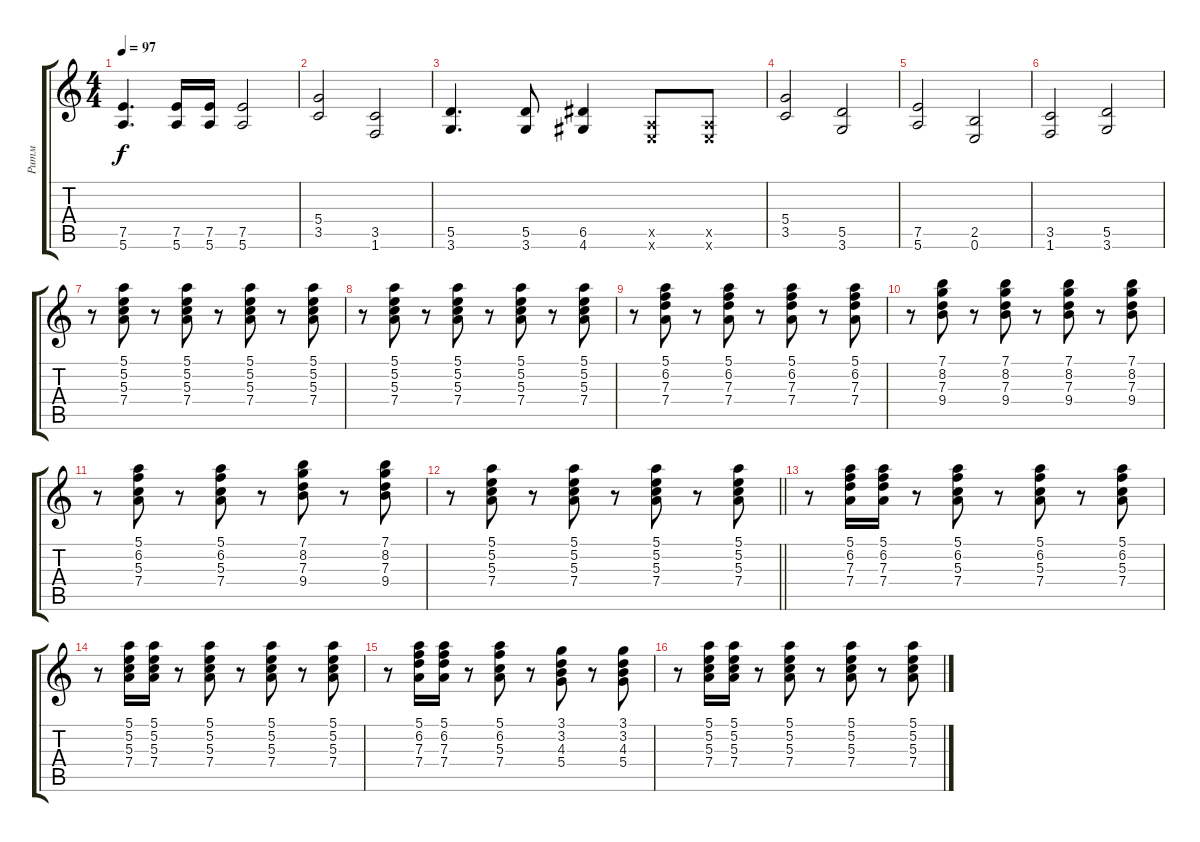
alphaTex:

\track ("Ритм" "Ритм") {instrument distortionguitar}
\staff {score tabs}
\tuning (E4 B3 G3 D3 A2 E2) {hide}
\ts (4 4)
\tempo 97
\clef g2
\ks c
(7.5 5.6).4{d dy f} (7.5 5.6).16 (7.5 5.6).16 (7.5 5.6).2 |
(5.4 3.5).2 (3.5 1.6).2 |
(5.5 3.6).4{d} (5.5 3.6).8 (6.5 4.6).4 (0.5{x} 0.6{x}).8 (0.5{x} 0.6{x}).8 |
(5.4 3.5).2 (5.5 3.6).2 |
(7.5 5.6).2 (2.5 0.6).2 |
(3.5 1.6).2 (5.5 3.6).2 |
r.8 (5.1 5.2 5.3 7.4).8{volume 11 instrument electricguitarclean} r.8 (5.1 5.2 5.3 7.4).8 r.8 (5.1 5.2 5.3 7.4).8 r.8 (5.1 5.2 5.3 7.4).8 |
r.8 (5.1 5.2 5.3 7.4).8 r.8 (5.1 5.2 5.3 7.4).8 r.8 (5.1 5.2 5.3 7.4).8 r.8 (5.1 5.2 5.3 7.4).8 |
r.8 (5.1 6.2 7.3 7.4).8 r.8 (5.1 6.2 7.3 7.4).8 r.8 (5.1 6.2 7.3 7.4).8 r.8 (5.1 6.2 7.3 7.4).8 |
r.8 (7.1 8.2 7.3 9.4).8 r.8 (7.1 8.2 7.3 9.4).8 r.8 (7.1 8.2 7.3 9.4).8 r.8 (7.1 8.2 7.3 9.4).8 |
r.8 (5.1 6.2 5.3 7.4).8 r.8 (5.1 6.2 5.3 7.4).8 r.8 (7.1 8.2 7.3 9.4).8 r.8 (7.1 8.2 7.3 9.4).8 |
\barLineRight lightlight
r.8 (5.1 5.2 5.3 7.4).8 r.8 (5.1 5.2 5.3 7.4).8 r.8 (5.1 5.2 5.3 7.4).8 r.8 (5.1 5.2 5.3 7.4).8 |
r.8 (5.1 6.2 7.3 7.4).16 (5.1 6.2 7.3 7.4).16 r.8 (5.1 6.2 5.3 7.4).8 r.8 (5.1 6.2 5.3 7.4).8 r.8 (5.1 6.2 5.3 7.4).8 |
r.8 (5.1 5.2 5.3 7.4).16 (5.1 5.2 5.3 7.4).16 r.8 (5.1 5.2 5.3 7.4).8 r.8 (5.1 5.2 5.3 7.4).8 r.8 (5.1 5.2 5.3 7.4).8 |
r.8 (5.1 6.2 7.3 7.4).16 (5.1 6.2 7.3 7.4).16 r.8 (5.1 6.2 5.3 7.4).8 r.8 (3.1 3.2 4.3 5.4).8 r.8 (3.1 3.2 4.3 5.4).8 |
r.8 (5.1 5.2 5.3 7.4).16 (5.1 5.2 5.3 7.4).16 r.8 (5.1 5.2 5.3 7.4).8 r.8 (5.1 5.2 5.3 7.4).8 r.8 (5.1 5.2 5.3 7.4).8
